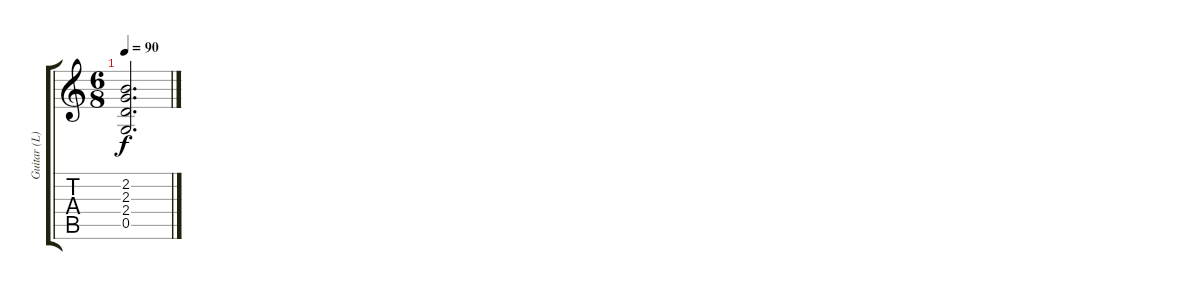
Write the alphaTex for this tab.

\track ("Guitar (L)" "Guitar (L)") {instrument distortionguitar}
\staff {score tabs}
\tuning (D4 A3 F3 C3 G2 D2) {hide}
\ts (6 8)
\tempo 90
\clef g2
\ks c
(2.2{t} 2.3{t} 2.4{t} 0.5{t}).2{d dy f}
